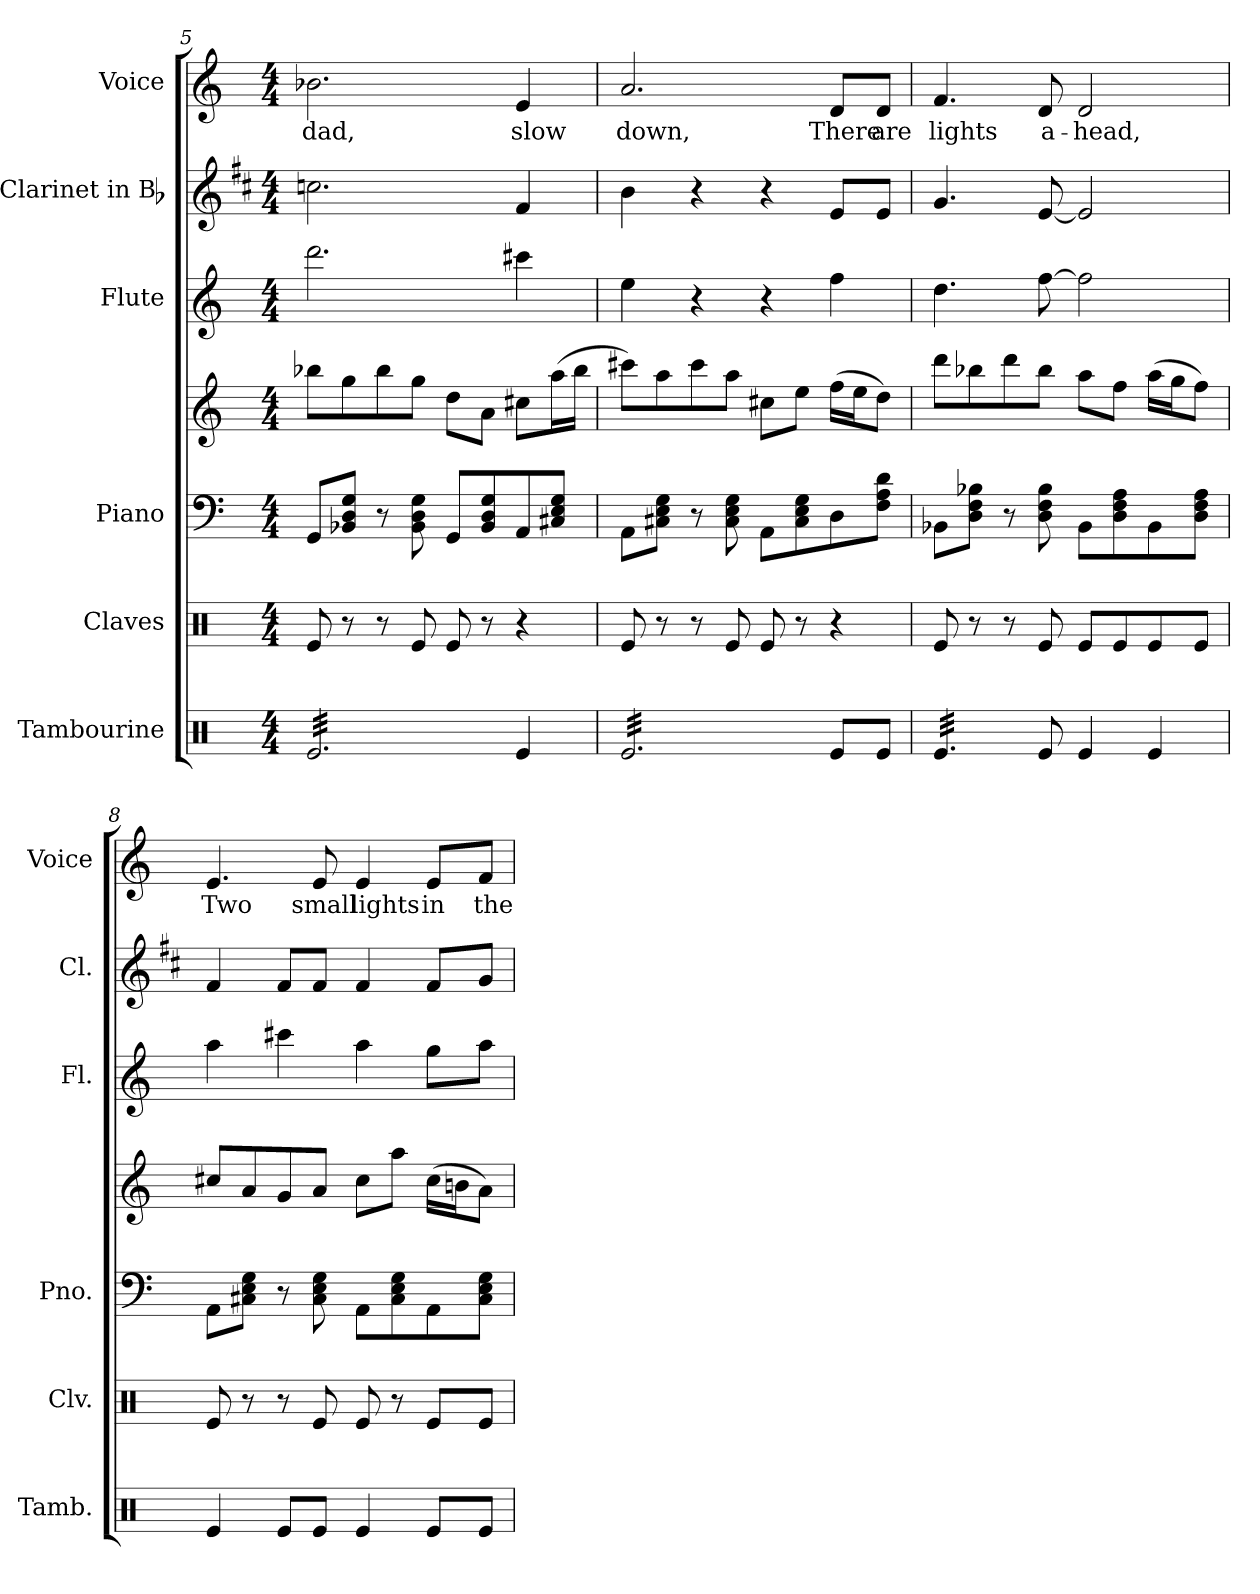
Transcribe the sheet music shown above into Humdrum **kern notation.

**kern	**kern	**kern	**kern	**kern	**kern	**kern	**text
*part6	*part5	*part4	*part4	*part3	*part2	*part1	*part1
*staff7	*staff6	*staff5	*staff4	*staff3	*staff2	*staff1	*staff1
*I"Tambourine	*I"Claves	*I"Piano	*	*I"Flute	*I"Clarinet in Bb	*I"Voice	*
*I'Tamb.	*I'Clv.	*I'Pno.	*	*I'Fl.	*I'Cl.	*I'Voice	*
*clefX	*clefX	*clefF4	*clefG2	*clefG2	*clefG2	*clefG2	*
*	*	*	*	*	*ITrd1c2	*	*
*k[]	*k[]	*k[]	*k[]	*k[]	*k[]	*k[]	*
*C:	*C:	*C:	*C:	*C:	*C:	*C:	*
*M4/4	*M4/4	*M4/4	*M4/4	*M4/4	*M4/4	*M4/4	*
=5	=5	=5	=5	=5	=5	=5	=5
!	!	!	!	!	!	!	!LO:LY:b:color=#000000
*tremolo	*	*	*	*	*	*	*
32Rei/LLL	8Rei/	8GGi/L	8bb-Xi\L	2.dddi\	2.b-Xi\	2.b-Xi\	dad,
32Rei/	.	.	.	.	.	.	.
32Rei/	.	.	.	.	.	.	.
32Rei/	.	.	.	.	.	.	.
32Rei/	8r	8BB-Xi/ 8Di 8GiJ	8ggi\	.	.	.	.
32Rei/	.	.	.	.	.	.	.
32Rei/	.	.	.	.	.	.	.
32Rei/	.	.	.	.	.	.	.
32Rei/	8r	8r	8bb-i\	.	.	.	.
32Rei/	.	.	.	.	.	.	.
32Rei/	.	.	.	.	.	.	.
32Rei/	.	.	.	.	.	.	.
32Rei/	8Rei/	8BB-i\ 8Di 8Gi	8ggi\J	.	.	.	.
32Rei/	.	.	.	.	.	.	.
32Rei/	.	.	.	.	.	.	.
32Rei/	.	.	.	.	.	.	.
32Rei/	8Rei/	8GGi/L	8ddi\L	.	.	.	.
32Rei/	.	.	.	.	.	.	.
32Rei/	.	.	.	.	.	.	.
32Rei/	.	.	.	.	.	.	.
32Rei/	8r	8BB-i/ 8Di 8Gi	8ai\J	.	.	.	.
32Rei/	.	.	.	.	.	.	.
32Rei/	.	.	.	.	.	.	.
32Rei/JJJ	.	.	.	.	.	.	.
*Xtremolo	*	*	*	*	*	*	*
!	!	!	!	!	!	!	!LO:LY:b:color=#000000
4Rei/	4r	8AAi/	8cc#Xi\L	4ccc#Xi\	4ei/	4ei/	slow
.	.	8C#Xi/ 8Ei 8GiJ	(16aai\L	.	.	.	.
.	.	.	16bb-i\JJ	.	.	.	.
!!LO:LB:g=z
=6	=6	=6	=6	=6	=6	=6	=6
!	!	!	!	!	!	!	!LO:LY:b:color=#000000
*tremolo	*	*	*	*	*	*	*
32Rei/LLL	8Rei/	8AAi\L	8ccc#Xi\L)	4eei\	4ai\	2.ai/	down,
32Rei/	.	.	.	.	.	.	.
32Rei/	.	.	.	.	.	.	.
32Rei/	.	.	.	.	.	.	.
32Rei/	8r	8C#Xi\ 8Ei 8GiJ	8aai\	.	.	.	.
32Rei/	.	.	.	.	.	.	.
32Rei/	.	.	.	.	.	.	.
32Rei/	.	.	.	.	.	.	.
32Rei/	8r	8r	8ccc#i\	4r	4r	.	.
32Rei/	.	.	.	.	.	.	.
32Rei/	.	.	.	.	.	.	.
32Rei/	.	.	.	.	.	.	.
32Rei/	8Rei/	8C#i\ 8Ei 8Gi	8aai\J	.	.	.	.
32Rei/	.	.	.	.	.	.	.
32Rei/	.	.	.	.	.	.	.
32Rei/	.	.	.	.	.	.	.
32Rei/	8Rei/	8AAi\L	8cc#Xi\L	4r	4r	.	.
32Rei/	.	.	.	.	.	.	.
32Rei/	.	.	.	.	.	.	.
32Rei/	.	.	.	.	.	.	.
32Rei/	8r	8C#i\ 8Ei 8Gi	8eei\J	.	.	.	.
32Rei/	.	.	.	.	.	.	.
32Rei/	.	.	.	.	.	.	.
32Rei/JJJ	.	.	.	.	.	.	.
*Xtremolo	*	*	*	*	*	*	*
!	!	!	!	!	!	!	!LO:LY:b:color=#000000
8Rei/L	4r	8Di\	(16ffi\LL	4ffi\	8di/L	8di/L	There
.	.	.	16eei\J	.	.	.	.
!	!	!	!	!	!	!	!LO:LY:b:color=#000000
8Rei/J	.	8Fi\ 8Ai 8diJ	8ddi\J)	.	8di/J	8di/J	are
=7	=7	=7	=7	=7	=7	=7	=7
!	!	!	!	!	!	!	!LO:LY:b:color=#000000
*tremolo	*	*	*	*	*	*	*
32Rei/LLL	8Rei/	8BB-Xi\L	8dddi\L	4.ddi\	4.fi/	4.fi/	lights
32Rei/	.	.	.	.	.	.	.
32Rei/	.	.	.	.	.	.	.
32Rei/	.	.	.	.	.	.	.
32Rei/	8r	8Di\ 8Fi 8B-XiJ	8bb-Xi\	.	.	.	.
32Rei/	.	.	.	.	.	.	.
32Rei/	.	.	.	.	.	.	.
32Rei/	.	.	.	.	.	.	.
32Rei/	8r	8r	8dddi\	.	.	.	.
32Rei/	.	.	.	.	.	.	.
32Rei/	.	.	.	.	.	.	.
32Rei/JJJ	.	.	.	.	.	.	.
*Xtremolo	*	*	*	*	*	*	*
!	!	!	!	!	!	!	!LO:LY:b:color=#000000
8Rei/	8Rei/	8Di\ 8Fi 8B-i	8bb-i\J	[8ffi\	[8di/	8di/	a-
!	!	!	!	!	!	!	!LO:LY:b:color=#000000
4Rei/	8Rei/L	8BB-i\L	8aai\L	2ffi\]	2di/]	2di/	-head,
.	8Rei/	8Di\ 8Fi 8Ai	8ffi\J	.	.	.	.
4Rei/	8Rei/	8BB-i\	(16aai\LL	.	.	.	.
.	.	.	16ggi\J	.	.	.	.
.	8Rei/J	8Di\ 8Fi 8AiJ	8ffi\J)	.	.	.	.
=8	=8	=8	=8	=8	=8	=8	=8
!	!	!	!	!	!	!	!LO:LY:b:color=#000000
4Rei/	8Rei/	8AAi\L	8cc#Xi/L	4aai\	4ei/	4.ei/	Two
.	8r	8C#Xi\ 8Ei 8GiJ	8ai/	.	.	.	.
8Rei/L	8r	8r	8gi/	4ccc#Xi\	8ei/L	.	.
!	!	!	!	!	!	!	!LO:LY:b:color=#000000
8Rei/J	8Rei/	8C#i\ 8Ei 8Gi	8ai/J	.	8ei/J	8ei/	small
!	!	!	!	!	!	!	!LO:LY:b:color=#000000
4Rei/	8Rei/	8AAi\L	8cc#i\L	4aai\	4ei/	4ei/	lights
.	8r	8C#i\ 8Ei 8Gi	8aai\J	.	.	.	.
!	!	!	!	!	!	!	!LO:LY:b:color=#000000
8Rei/L	8Rei/L	8AAi\	(16cc#i\LL	8ggi\L	8ei/L	8ei/L	in
.	.	.	16bni\J	.	.	.	.
!	!	!	!	!	!	!	!LO:LY:b:color=#000000
8Rei/J	8Rei/J	8C#i\ 8Ei 8GiJ	8ai\J)	8aai\J	8fi/J	8fi/J	the
=	=	=	=	=	=	=	=
*-	*-	*-	*-	*-	*-	*-	*-
